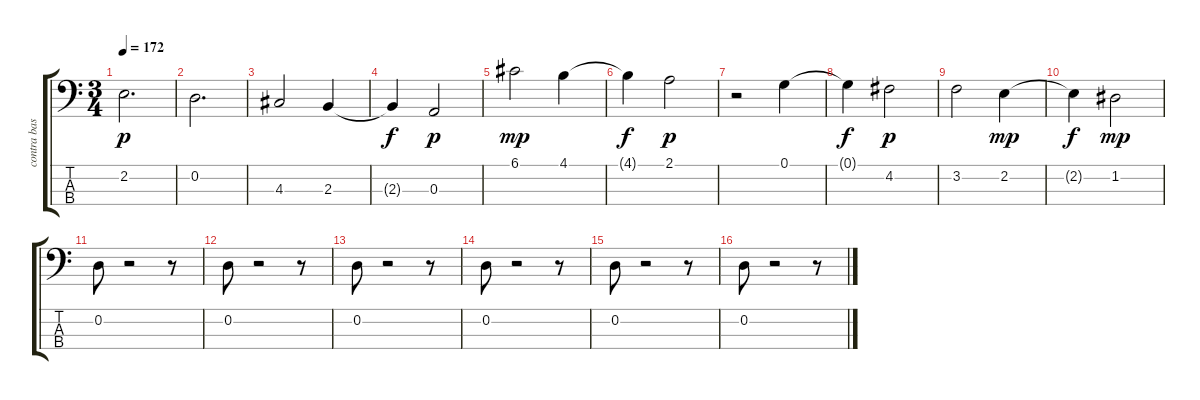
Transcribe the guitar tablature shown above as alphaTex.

\track ("contra basses" "contra bas") {instrument contrabass}
\staff {score tabs}
\tuning (G2 D2 A1 E1) {hide}
\ts (3 4)
\tempo 172
\clef f4
\ks c
2.2.2{d dy p instrument contrabass} |
0.2.2{d} |
4.3.2 2.3.4 |
2.3{t}.4{dy f} 0.3.2{dy p} |
6.1.2{dy mp} 4.1.4 |
4.1{t}.4{dy f} 2.1.2{dy p} |
r.2 0.1.4 |
0.1{t}.4{dy f} 4.2.2{dy p} |
3.2.2 2.2.4{dy mp} |
2.2{t}.4{dy f} 1.2.2{dy mp} |
0.2.8 r.2 r.8 |
0.2.8 r.2 r.8 |
0.2.8 r.2 r.8 |
0.2.8 r.2 r.8 |
0.2.8 r.2 r.8 |
0.2.8 r.2 r.8
